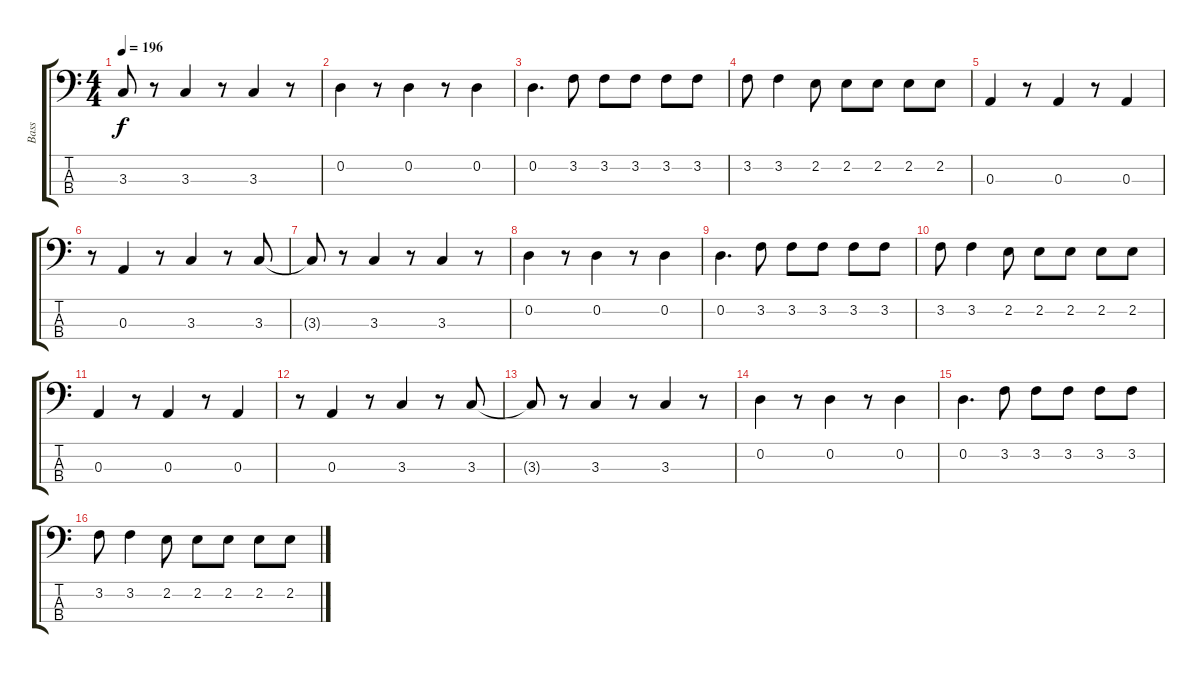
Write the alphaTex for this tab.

\track ("Bass" "Bass") {instrument synthbass2}
\staff {score tabs}
\tuning (G2 D2 A1 E1) {hide}
\ts (4 4)
\tempo 196
\clef f4
\ks c
3.3{t}.8{dy f} r.8 3.3.4 r.8 3.3.4 r.8 |
0.2.4 r.8 0.2.4 r.8 0.2.4 |
0.2.4{d} 3.2.8 3.2.8 3.2.8 3.2.8 3.2.8 |
3.2.8 3.2.4 2.2.8 2.2.8 2.2.8 2.2.8 2.2.8 |
0.3.4 r.8 0.3.4 r.8 0.3.4 |
r.8 0.3.4 r.8 3.3.4 r.8 3.3.8 |
3.3{t}.8 r.8 3.3.4 r.8 3.3.4 r.8 |
0.2.4 r.8 0.2.4 r.8 0.2.4 |
0.2.4{d} 3.2.8 3.2.8 3.2.8 3.2.8 3.2.8 |
3.2.8 3.2.4 2.2.8 2.2.8 2.2.8 2.2.8 2.2.8 |
0.3.4 r.8 0.3.4 r.8 0.3.4 |
r.8 0.3.4 r.8 3.3.4 r.8 3.3.8 |
3.3{t}.8 r.8 3.3.4 r.8 3.3.4 r.8 |
0.2.4 r.8 0.2.4 r.8 0.2.4 |
0.2.4{d} 3.2.8 3.2.8 3.2.8 3.2.8 3.2.8 |
3.2.8 3.2.4 2.2.8 2.2.8 2.2.8 2.2.8 2.2.8
